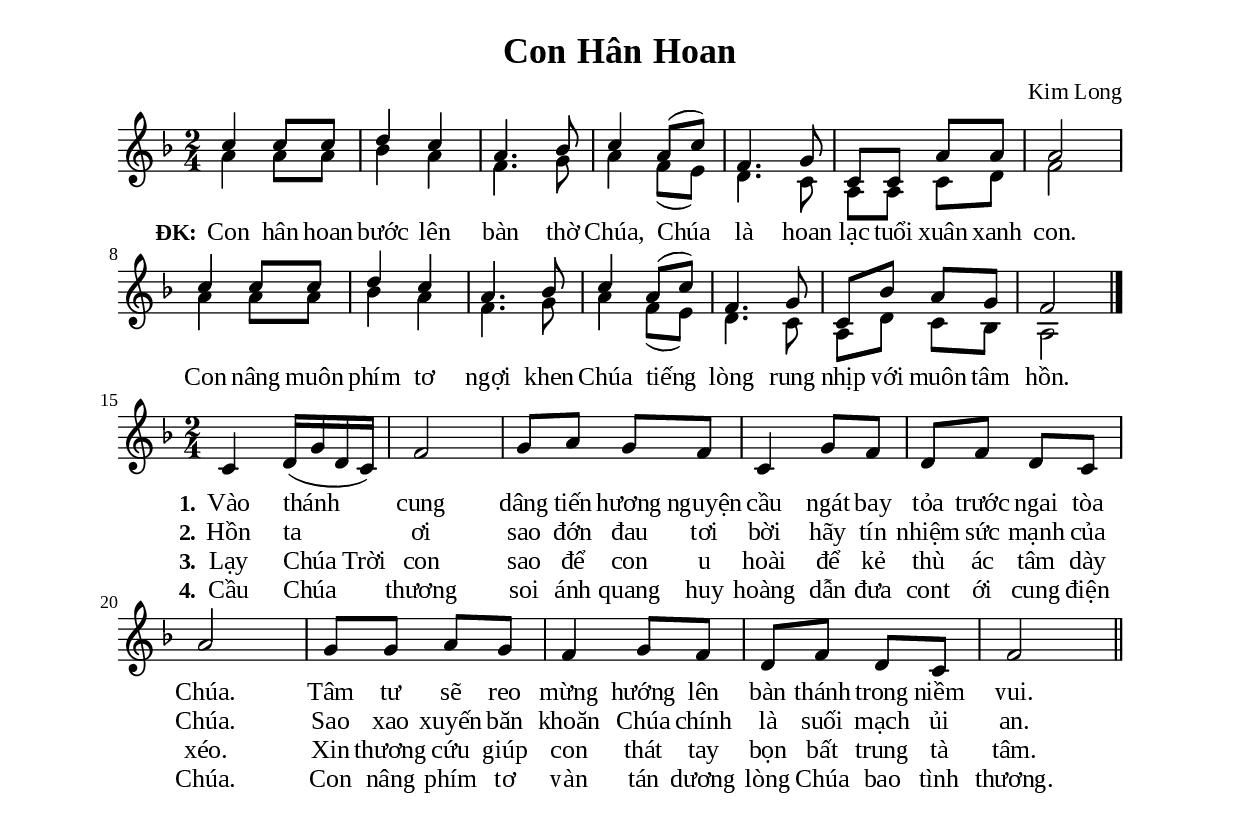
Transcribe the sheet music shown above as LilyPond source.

% Cài đặt chung
\version "2.20.0"
\include "english.ly"

\header {
  title = "Con Hân Hoan"
  composer = "Kim Long"
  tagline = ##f
}

global = {
  \key f \major
  \time 2/4
}

\paper {
  #(set-paper-size "a4")
  top-margin = 15\mm
  bottom-margin = 15\mm
  left-margin = 20\mm
  right-margin = 20\mm
  indent = #0
  #(define fonts
	 (make-pango-font-tree "Liberation Serif"
	 		       "Liberation Serif"
			       "Liberation Serif"
			       (/ 20 20)))
}

% Nhạc điệp khúc
sopChorus = \relative c'' {
  c4 c8 c |
  d4 c |
  a4. bf8 |
  c4 a8 (c) |
  f,4. g8 |
  c, c a' a |
  a2 |
  c4 c8 c |
  d4 c |
  a4. bf8 |
  c4 a8 (c) |
  f,4. g8 |
  c,8 bf' a g |
  f2 \bar "|."
}

bassChorus = \relative c'' {
  a4 a8 a |
  bf4 a |
  f4. g8 |
  a4 f8 (e) |
  d4. c8 |
  a a c d |
  f2 |
  a4 a8 a |
  bf4 a |
  f4. g8 |
  a4 f8 (e) |
  d4. c8 |
  a d c bf |
  a2
}

% Nhạc phiên khúc
verseMusic = \relative c' {
  \set Score.currentBarNumber = #15
  c4 d16 (g d c) |
  f2 |
  g8 a g f |
  c4 g'8 f |
  d f d c |
  a'2 |
  g8 g a g |
  f4 g8 f |
  d f d c |
  f2 \bar "||"
}

% Lời điệp khúc
choruslyric = \lyricmode {
  \set stanza = #"ĐK:"
  Con hân hoan bước lên bàn thờ Chúa,
  Chúa là hoan lạc tuổi xuân xanh con.
  Con nâng muôn phím tơ ngợi khen Chúa
  tiếng lòng rung nhịp với muôn tâm hồn.
}

% Lời phiên khúc
verseOne = \lyricmode {
  \set stanza = #"1."
  Vào thánh cung dâng tiến hương nguyện cầu
  ngát bay tỏa trước ngai tòa Chúa.
  Tâm tư sẽ reo mừng hướng lên bàn thánh trong niềm vui.
}

verseTwo = \lyricmode {
  \set stanza = #"2."
  Hồn ta ơi sao đớn đau tơi bời hãy tín nhiệm sức mạnh của Chúa.
  Sao xao xuyến băn khoăn Chúa chính là suối mạch ủi an.
}

verseThree = \lyricmode {
  \set stanza = #"3."
  Lạy Chúa_Trời con sao để con u hoài để kẻ thù ác tâm dày xéo.
  Xin thương cứu giúp con thát tay bọn bất trung tà tâm.
}

verseFour = \lyricmode {
  \set stanza = #"4."
  Cầu Chúa thương soi ánh quang huy hoàng dẫn đưa cont ới cung điện Chúa.
  Con nâng phím tơ vàn tán dương lòng Chúa bao tình thương.
}

%%%%%%%%%%%%%%%%%%%%%%%%%%%%%
% 6. Bố trí
%%%%%%%%%%%%%%%%%%%%%%%%%%%%%
\score {
  \new ChoirStaff <<
    \new Staff = chorus <<
      \new Voice = "sopranos" {
        \voiceOne \global \stemUp \sopChorus
      }
      \new Voice = "basses" {
        \voiceTwo \global \stemDown \bassChorus
      }
    >>
    \new Lyrics = basses
    \context Lyrics = basses \lyricsto sopranos \choruslyric
  >>
}

\score {
  \new ChoirStaff <<
    \new Staff = verses <<
      \new Voice = "verse" {
        \global \stemNeutral \verseMusic
      }
    >>
    \new Lyrics \lyricsto verse \verseOne
    \new Lyrics \lyricsto verse \verseTwo
    \new Lyrics \lyricsto verse \verseThree
    \new Lyrics \lyricsto verse \verseFour
  >>
}
